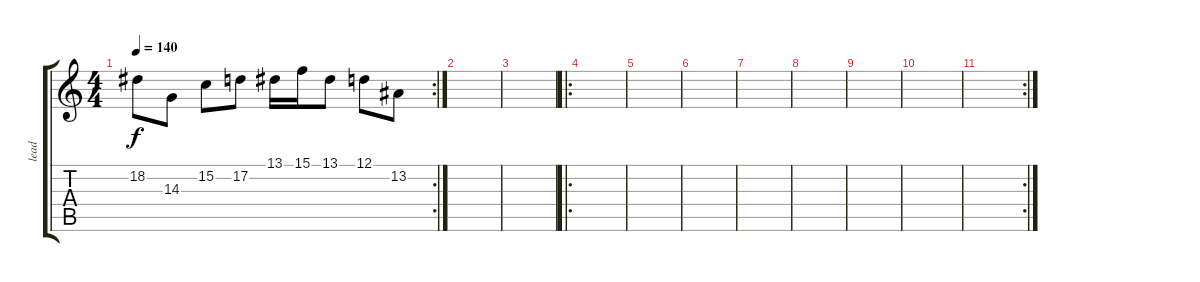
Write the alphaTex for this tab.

\track ("lead" "lead") {instrument lead2sawtooth}
\staff {score tabs}
\tuning (D4 A3 F3 C3 G2 C2) {hide}
\rc 2
\ts (4 4)
\tempo 140
\clef g2
\ks c
18.2.8{dy f} 14.3.8 15.2.8 17.2.8 13.1.16 15.1.16 13.1.8 12.1.8 13.2.8 |
|
|
\ro
|
|
|
|
|
|
|
\rc 2
